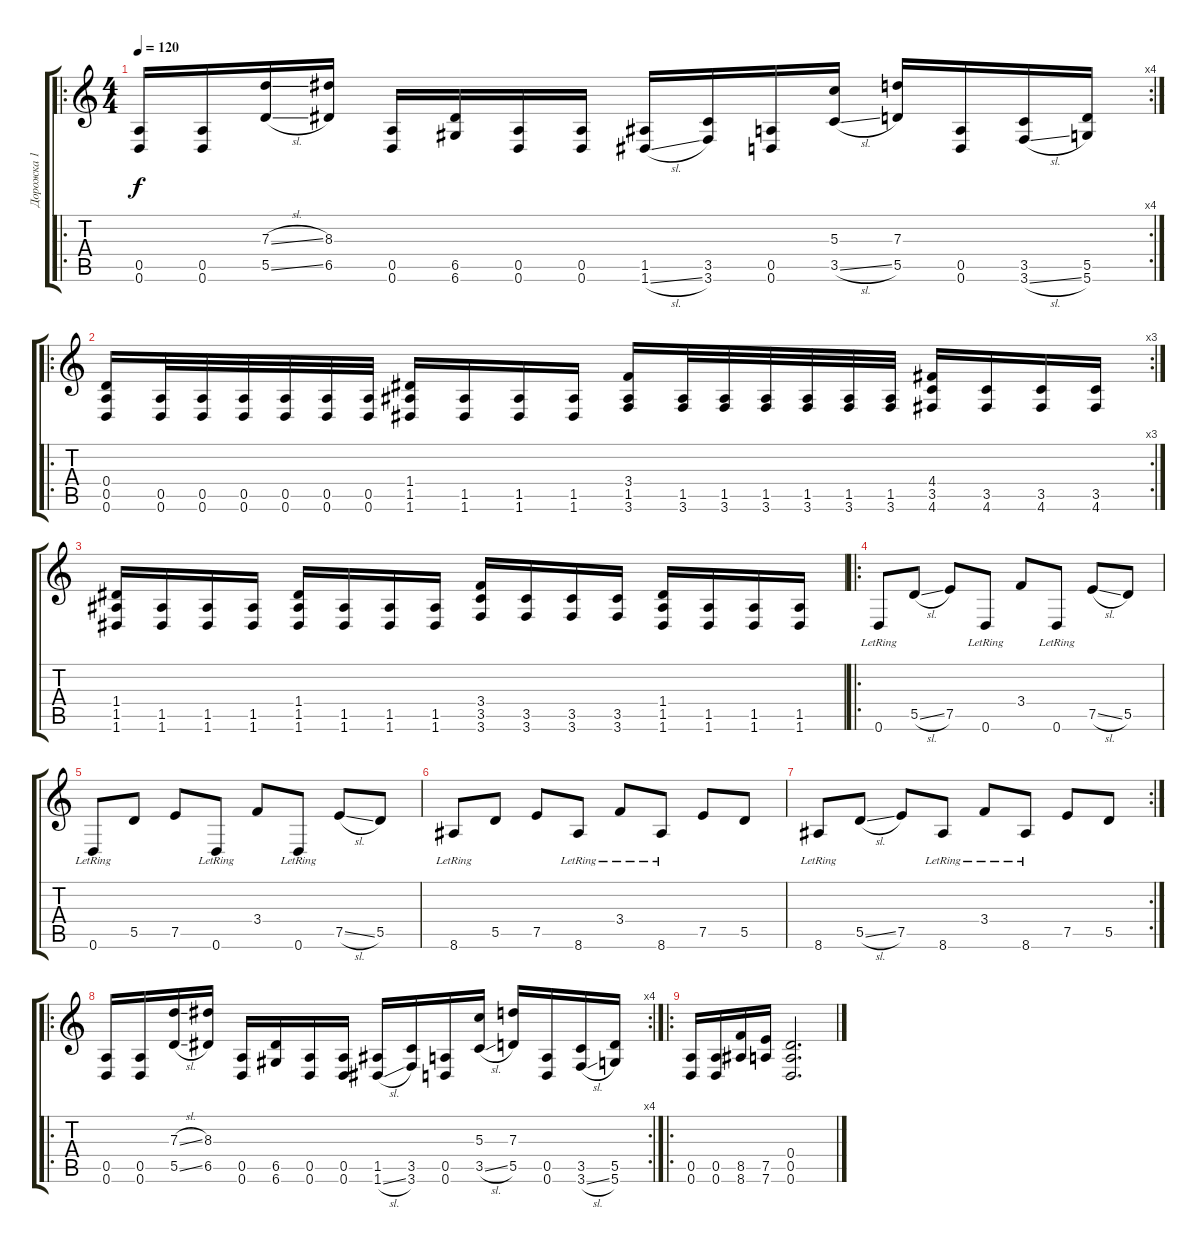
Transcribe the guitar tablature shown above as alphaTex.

\track ("Дорожка 1" "Дорожка 1") {instrument distortionguitar}
\staff {score tabs}
\tuning (E4 B3 G3 D3 A2 D2) {hide}
\ro
\rc 4
\ts (4 4)
\tempo 120
\clef g2
\ks c
(0.5 0.6).16{dy f volume 16} (0.5 0.6).16 (7.3{sl} 5.5{sl}).16 (8.3 6.5).16 (0.5 0.6).16 (6.5 6.6).16 (0.5 0.6).16 (0.5 0.6).16 (1.5 1.6{sl}).16 (3.5 3.6).16 (0.5 0.6).16 (5.3 3.5{sl}).16 (7.3 5.5).16 (0.5 0.6).16 (3.5 3.6{sl}).16 (5.5 5.6).16 |
\ro
\rc 3
(0.4 0.5 0.6).16 (0.5 0.6).32 (0.5 0.6).32 (0.5 0.6).32 (0.5 0.6).32 (0.5 0.6).32 (0.5 0.6).32 (1.4 1.5 1.6).16 (1.5 1.6).16 (1.5 1.6).16 (1.5 1.6).16 (3.4 1.5 3.6).16 (1.5 3.6).32 (1.5 3.6).32 (1.5 3.6).32 (1.5 3.6).32 (1.5 3.6).32 (1.5 3.6).32 (4.4 3.5 4.6).16 (3.5 4.6).16 (3.5 4.6).16 (3.5 4.6).16 |
(1.4 1.5 1.6).16 (1.5 1.6).16 (1.5 1.6).16 (1.5 1.6).16 (1.4 1.5 1.6).16 (1.5 1.6).16 (1.5 1.6).16 (1.5 1.6).16 (3.4 3.5 3.6).16 (3.5 3.6).16 (3.5 3.6).16 (3.5 3.6).16 (1.4 1.5 1.6).16 (1.5 1.6).16 (1.5 1.6).16 (1.5 1.6).16 |
\ro
0.6{lr}.8 5.5{sl}.8 7.5.8 0.6{lr}.8 3.4.8 0.6{lr}.8 7.5{sl}.8 5.5.8 |
0.6{lr}.8 5.5.8 7.5.8 0.6{lr}.8 3.4.8 0.6{lr}.8 7.5{sl}.8 5.5.8 |
8.6{lr}.8 5.5.8 7.5.8 8.6{lr}.8 3.4{lr}.8 8.6{lr}.8 7.5.8 5.5.8 |
\rc 2
8.6{lr}.8 5.5{sl}.8 7.5.8 8.6{lr}.8 3.4{lr}.8 8.6{lr}.8 7.5.8 5.5.8 |
\ro
\rc 4
(0.5 0.6).16{volume 16} (0.5 0.6).16 (7.3{sl} 5.5{sl}).16 (8.3 6.5).16 (0.5 0.6).16 (6.5 6.6).16 (0.5 0.6).16 (0.5 0.6).16 (1.5 1.6{sl}).16 (3.5 3.6).16 (0.5 0.6).16 (5.3 3.5{sl}).16 (7.3 5.5).16 (0.5 0.6).16 (3.5 3.6{sl}).16 (5.5 5.6).16 |
\ro
(0.5 0.6).16 (0.5 0.6).16 (8.5 8.6).16 (7.5 7.6).16 (0.4 0.5 0.6).2{d}
